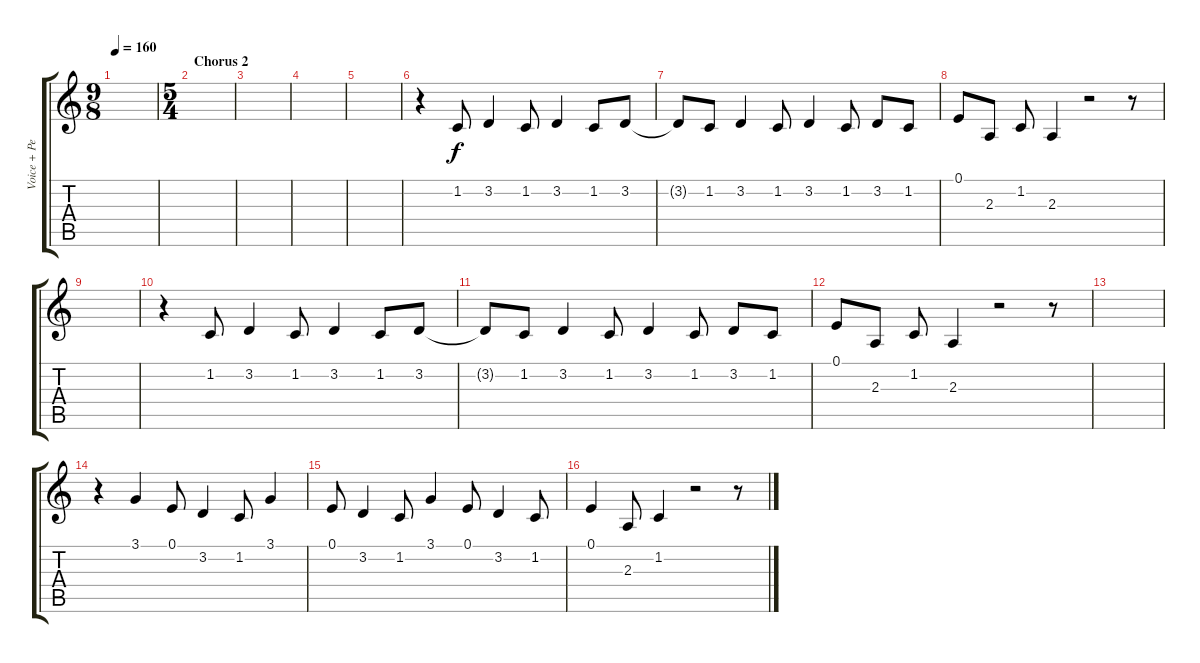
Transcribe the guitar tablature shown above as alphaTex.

\track ("Voice + Percussion" "Voice + Pe") {instrument flute}
\staff {score tabs}
\tuning (E4 B3 G3 D3 A2 E2) {hide}
\ts (9 8)
\tempo 160
\clef g2
\ks c
|
\ts (5 4)
\section ("" "Chorus 2")
|
|
|
|
r.4 1.2.8 3.2.4 1.2.8 3.2.4 1.2.8 3.2.8 |
3.2{t}.8 1.2.8 3.2.4 1.2.8 3.2.4 1.2.8 3.2.8 1.2.8 |
0.1.8 2.3.8 1.2.8 2.3.4 r.2 r.8 |
|
r.4 1.2.8 3.2.4 1.2.8 3.2.4 1.2.8 3.2.8 |
3.2{t}.8 1.2.8 3.2.4 1.2.8 3.2.4 1.2.8 3.2.8 1.2.8 |
0.1.8 2.3.8 1.2.8 2.3.4 r.2 r.8 |
|
r.4 3.1.4 0.1.8 3.2.4 1.2.8 3.1.4 |
0.1.8 3.2.4 1.2.8 3.1.4 0.1.8 3.2.4 1.2.8 |
0.1.4 2.3.8 1.2.4 r.2 r.8
